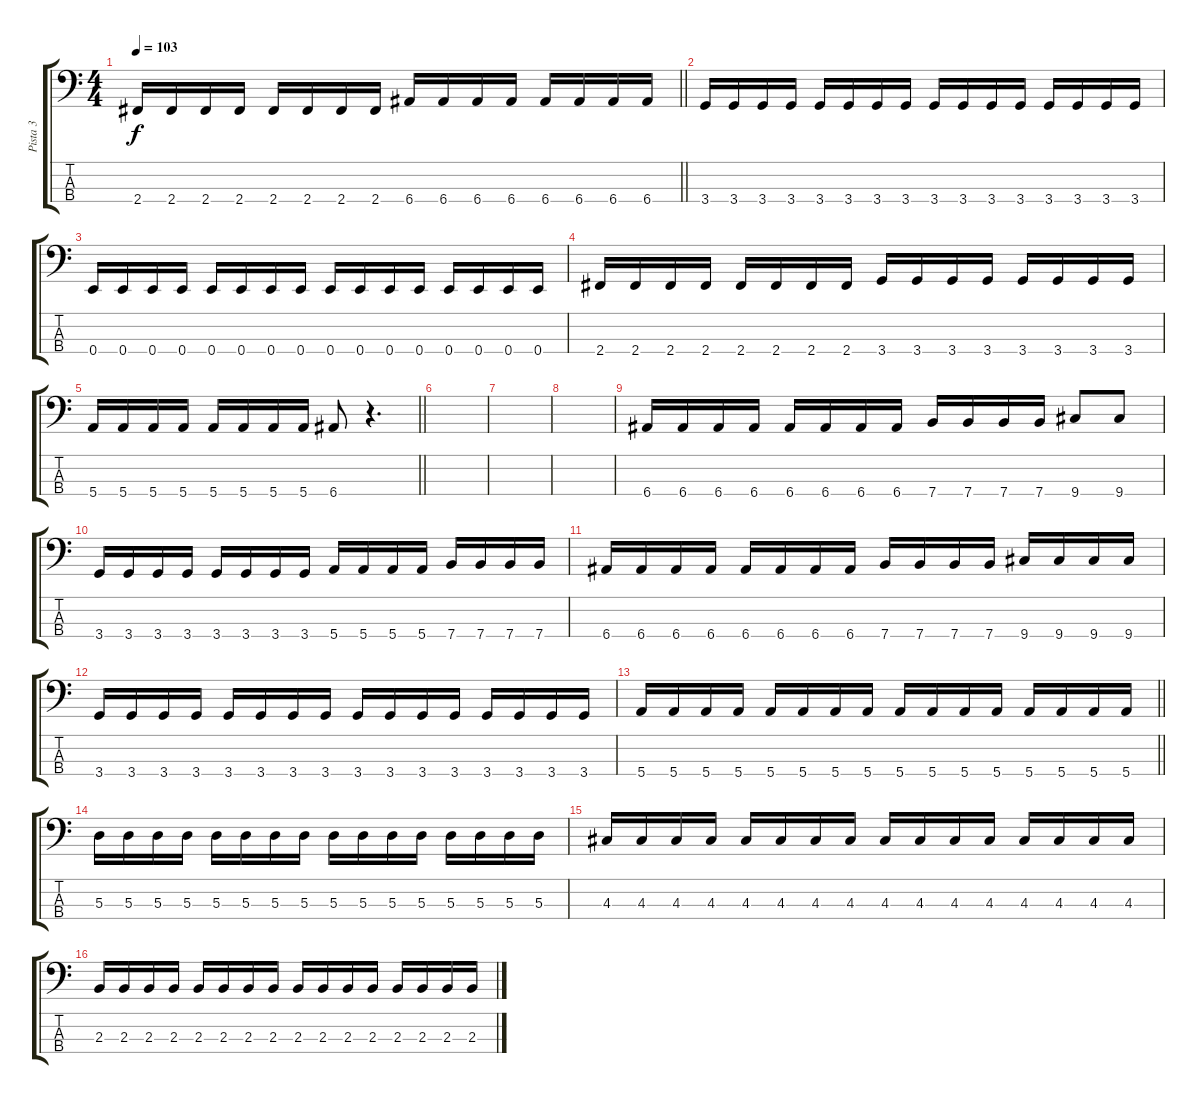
\track ("Pista 3" "Pista 3") {instrument electricbasspick}
\staff {score tabs}
\tuning (G2 D2 A1 E1) {hide}
\ts (4 4)
\tempo 103
\clef f4
\barLineRight lightlight
\ks c
2.4.16{dy f} 2.4.16 2.4.16 2.4.16 2.4.16 2.4.16 2.4.16 2.4.16 6.4.16 6.4.16 6.4.16 6.4.16 6.4.16 6.4.16 6.4.16 6.4.16 |
3.4.16 3.4.16 3.4.16 3.4.16 3.4.16 3.4.16 3.4.16 3.4.16 3.4.16 3.4.16 3.4.16 3.4.16 3.4.16 3.4.16 3.4.16 3.4.16 |
0.4.16 0.4.16 0.4.16 0.4.16 0.4.16 0.4.16 0.4.16 0.4.16 0.4.16 0.4.16 0.4.16 0.4.16 0.4.16 0.4.16 0.4.16 0.4.16 |
2.4.16 2.4.16 2.4.16 2.4.16 2.4.16 2.4.16 2.4.16 2.4.16 3.4.16 3.4.16 3.4.16 3.4.16 3.4.16 3.4.16 3.4.16 3.4.16 |
\barLineRight lightlight
5.4.16 5.4.16 5.4.16 5.4.16 5.4.16 5.4.16 5.4.16 5.4.16 6.4.8 r.4{d} |
|
|
|
6.4.16 6.4.16 6.4.16 6.4.16 6.4.16 6.4.16 6.4.16 6.4.16 7.4.16 7.4.16 7.4.16 7.4.16 9.4.8 9.4.8 |
3.4.16 3.4.16 3.4.16 3.4.16 3.4.16 3.4.16 3.4.16 3.4.16 5.4.16 5.4.16 5.4.16 5.4.16 7.4.16 7.4.16 7.4.16 7.4.16 |
6.4.16 6.4.16 6.4.16 6.4.16 6.4.16 6.4.16 6.4.16 6.4.16 7.4.16 7.4.16 7.4.16 7.4.16 9.4.16 9.4.16 9.4.16 9.4.16 |
3.4.16 3.4.16 3.4.16 3.4.16 3.4.16 3.4.16 3.4.16 3.4.16 3.4.16 3.4.16 3.4.16 3.4.16 3.4.16 3.4.16 3.4.16 3.4.16 |
\barLineRight lightlight
5.4.16 5.4.16 5.4.16 5.4.16 5.4.16 5.4.16 5.4.16 5.4.16 5.4.16 5.4.16 5.4.16 5.4.16 5.4.16 5.4.16 5.4.16 5.4.16 |
5.3.16 5.3.16 5.3.16 5.3.16 5.3.16 5.3.16 5.3.16 5.3.16 5.3.16 5.3.16 5.3.16 5.3.16 5.3.16 5.3.16 5.3.16 5.3.16 |
4.3.16 4.3.16 4.3.16 4.3.16 4.3.16 4.3.16 4.3.16 4.3.16 4.3.16 4.3.16 4.3.16 4.3.16 4.3.16 4.3.16 4.3.16 4.3.16 |
2.3.16 2.3.16 2.3.16 2.3.16 2.3.16 2.3.16 2.3.16 2.3.16 2.3.16 2.3.16 2.3.16 2.3.16 2.3.16 2.3.16 2.3.16 2.3.16
